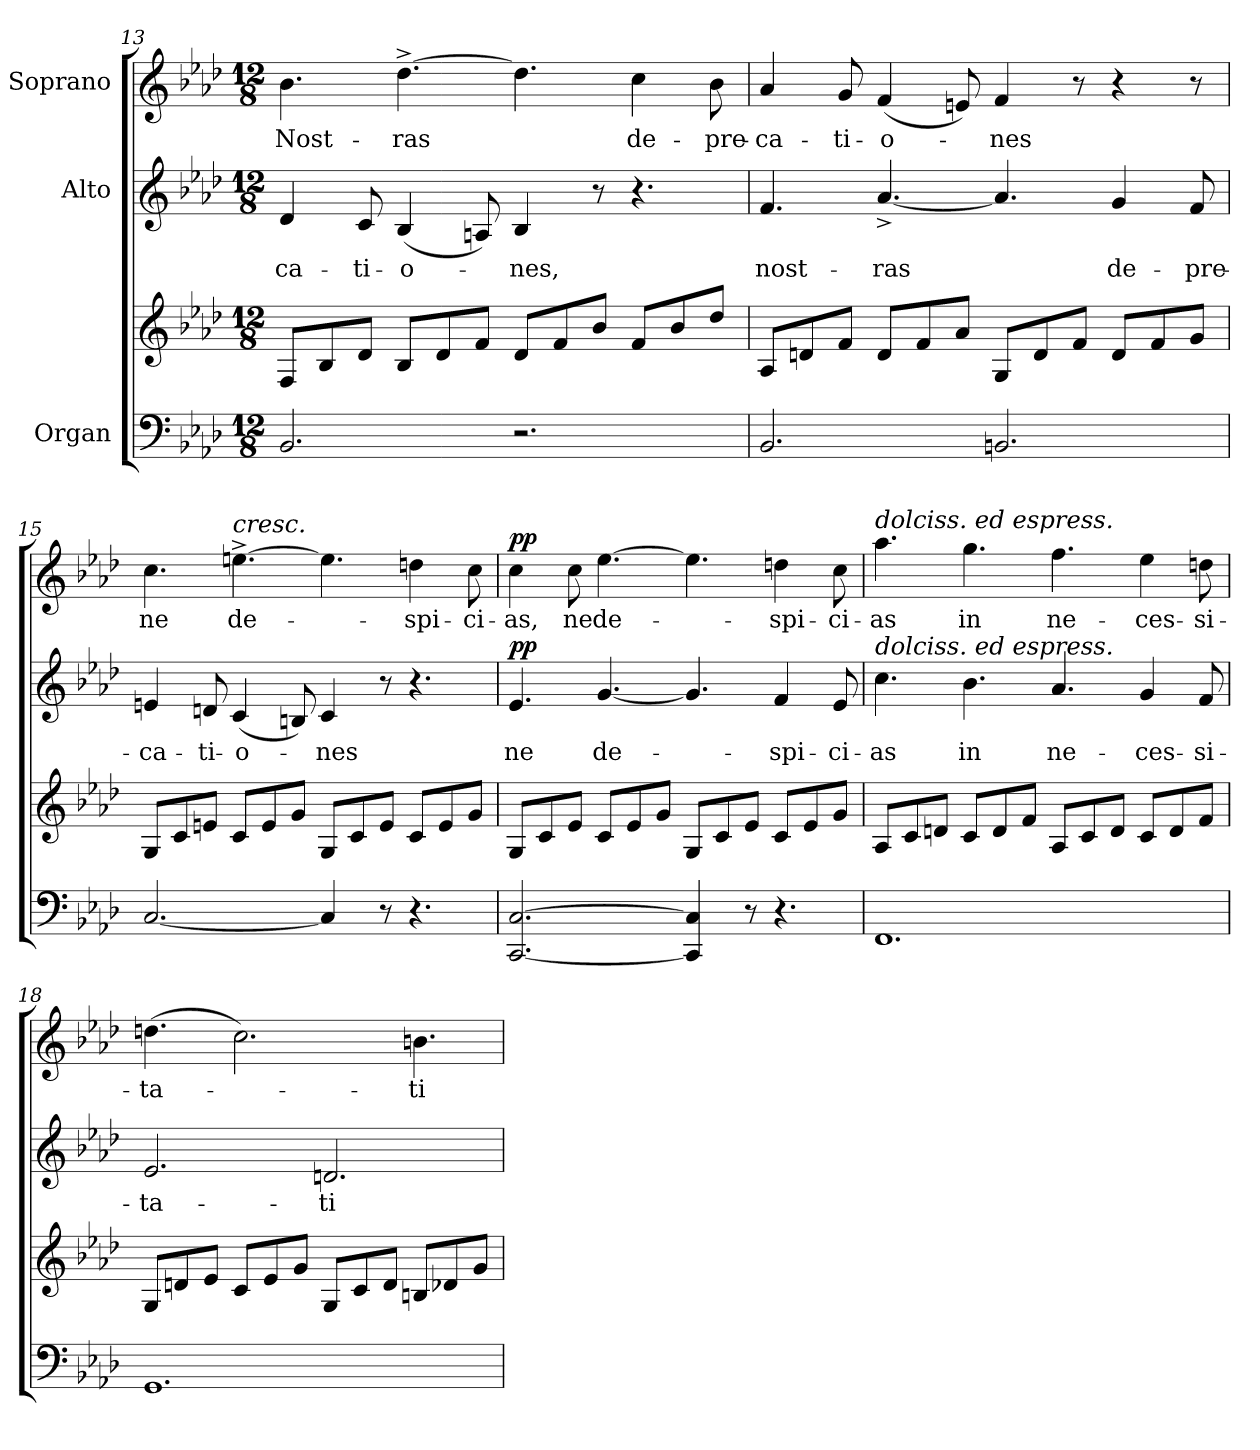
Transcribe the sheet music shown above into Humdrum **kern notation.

**kern	**kern	**kern	**text	**dynam	**kern	**text	**dynam
*part3	*part3	*part2	*part2	*part2	*part1	*part1	*part1
*staff4	*staff3	*staff2	*staff2	*staff2	*staff1	*staff1	*staff1
*I"Organ	*	*I"Alto	*	*	*I"Soprano	*	*
!!LO:LB:g=z
*clefF4	*clefG2	*clefG2	*	*	*clefG2	*	*
*k[b-e-a-d-]	*k[b-e-a-d-]	*k[b-e-a-d-]	*	*	*k[b-e-a-d-]	*	*
*A-:	*A-:	*A-:	*	*	*A-:	*	*
*M12/8	*M12/8	*M12/8	*	*	*M12/8	*	*
=13	=13	=13	=13	=13	=13	=13	=13
!	!	!	!LO:LY:b:color=#000000	!	!	!	!
!	!	!	!	!	!	!LO:LY:b:color=#000000	!
2.BB-i/	8Fi/L	4d-i/	-ca-	.	4.b-i\	Nost-	.
.	8B-i/	.	.	.	.	.	.
!	!	!	!LO:LY:b:color=#000000	!	!	!	!
.	8d-i/J	8ci/	-ti-	.	.	.	.
!	!	!	!LO:LY:b:color=#000000	!	!	!	!
!	!	!	!	!	!	!LO:LY:b:color=#000000	!
.	8B-i/L	(4B-i/	-o-	.	[>4.dd-^i\	-ras	.
.	8d-i/	.	.	.	.	.	.
.	8fi/J	8Ani/)	.	.	.	.	.
!	!	!	!LO:LY:b:color=#000000	!	!	!	!
2.r	8d-i/L	4B-i/	-nes,	.	4.dd-i\]	.	.
.	8fi/	.	.	.	.	.	.
.	8b-i/J	8r	.	.	.	.	.
!	!	!	!	!	!	!LO:LY:b:color=#000000	!
.	8fi/L	4.r	.	.	4cci\	de-	.
.	8b-i/	.	.	.	.	.	.
!	!	!	!	!	!	!LO:LY:b:color=#000000	!
.	8dd-i/J	.	.	.	8b-i\	-pre-	.
=14	=14	=14	=14	=14	=14	=14	=14
!	!	!	!LO:LY:b:color=#000000	!	!	!	!
!	!	!	!	!	!	!LO:LY:b:color=#000000	!
2.BB-i/	8A-i/L	4.fi/	nost-	.	4a-i/	-ca-	.
.	8dni/	.	.	.	.	.	.
!	!	!	!	!	!	!LO:LY:b:color=#000000	!
.	8fi/J	.	.	.	8gi/	-ti-	.
!	!	!	!LO:LY:b:color=#000000	!	!	!	!
!	!	!	!	!	!	!LO:LY:b:color=#000000	!
.	8di/L	[<4.a-^i/	-ras	.	(4fi/	-o-	.
.	8fi/	.	.	.	.	.	.
.	8a-i/J	.	.	.	8eni/)	.	.
!	!	!	!	!	!	!LO:LY:b:color=#000000	!
2.BBni/	8Gi/L	4.a-i/]	.	.	4fi/	-nes	.
.	8di/	.	.	.	.	.	.
.	8fi/J	.	.	.	8r	.	.
!	!	!	!LO:LY:b:color=#000000	!	!	!	!
.	8di/L	4gi/	de-	.	4r	.	.
.	8fi/	.	.	.	.	.	.
!	!	!	!LO:LY:b:color=#000000	!	!	!	!
.	8gi/J	8fi/	-pre-	.	8r	.	.
=15	=15	=15	=15	=15	=15	=15	=15
!	!	!	!LO:LY:b:color=#000000	!	!	!	!
!	!	!	!	!	!	!LO:LY:b:color=#000000	!
[<2.Ci/	8Gi/L	4eni/	-ca-	.	4.cci\	ne	.
.	8ci/	.	.	.	.	.	.
!	!	!	!LO:LY:b:color=#000000	!	!	!	!
.	8eni/J	8dni/	-ti-	.	.	.	.
!	!	!	!LO:LY:b:color=#000000	!	!	!	!
!	!	!	!	!	!LO:TX:a:i:t=cresc.	!	!
!	!	!	!	!	!	!LO:LY:b:color=#000000	!
.	8ci/L	(4ci/	-o-	.	[>4.een^i\	de-	.
.	8ei/	.	.	.	.	.	.
.	8gi/J	8Bni/)	.	.	.	.	.
!	!	!	!LO:LY:b:color=#000000	!	!	!	!
4Ci/]	8Gi/L	4ci/	-nes	.	4.eei\]	.	.
.	8ci/	.	.	.	.	.	.
8r	8ei/J	8r	.	.	.	.	.
!	!	!	!	!	!	!LO:LY:b:color=#000000	!
4.r	8ci/L	4.r	.	.	4ddni\	-spi-	.
.	8ei/	.	.	.	.	.	.
!	!	!	!	!	!	!LO:LY:b:color=#000000	!
.	8gi/J	.	.	.	8cci\	-ci-	.
!!LO:LB:g=z
=16	=16	=16	=16	=16	=16	=16	=16
!	!	!	!LO:LY:b:color=#000000	!	!	!	!
!	!	!	!	!	!	!LO:LY:b:color=#000000	!
[<2.CCi/ [>2.Ci	8Gi/L	4.e-i/	ne	pp	4cci\	-as,	pp
.	8ci/	.	.	.	.	.	.
!	!	!	!	!	!	!LO:LY:b:color=#000000	!
.	8e-i/J	.	.	.	8cci\	ne	.
!	!	!	!LO:LY:b:color=#000000	!	!	!	!
!	!	!	!	!	!	!LO:LY:b:color=#000000	!
.	8ci/L	[<4.gi/	de-	.	[>4.ee-i\	de-	.
.	8e-i/	.	.	.	.	.	.
.	8gi/J	.	.	.	.	.	.
4CCi/] 4Ci]	8Gi/L	4.gi/]	.	.	4.ee-i\]	.	.
.	8ci/	.	.	.	.	.	.
8r	8e-i/J	.	.	.	.	.	.
!	!	!	!LO:LY:b:color=#000000	!	!	!	!
!	!	!	!	!	!	!LO:LY:b:color=#000000	!
4.r	8ci/L	4fi/	-spi-	.	4ddni\	-spi-	.
.	8e-i/	.	.	.	.	.	.
!	!	!	!LO:LY:b:color=#000000	!	!	!	!
!	!	!	!	!	!	!LO:LY:b:color=#000000	!
.	8gi/J	8e-i/	-ci-	.	8cci\	-ci-	.
=17	=17	=17	=17	=17	=17	=17	=17
!	!	!	!LO:LY:b:color=#000000	!	!	!	!
!	!	!	!	!	!LO:TX:a:i:t=dolciss. ed espress.	!	!
!	!	!LO:TX:a:i:t=dolciss. ed espress.	!	!	!	!	!
!	!	!	!	!	!	!LO:LY:b:color=#000000	!
1.FFi	8A-i/L	4.cci\	-as	.	4.aa-i\	-as	.
.	8ci/	.	.	.	.	.	.
.	8dni/J	.	.	.	.	.	.
!	!	!	!LO:LY:b:color=#000000	!	!	!	!
!	!	!	!	!	!	!LO:LY:b:color=#000000	!
.	8ci/L	4.b-i\	in	.	4.ggi\	in	.
.	8di/	.	.	.	.	.	.
.	8fi/J	.	.	.	.	.	.
!	!	!	!LO:LY:b:color=#000000	!	!	!	!
!	!	!	!	!	!	!LO:LY:b:color=#000000	!
.	8A-i/L	4.a-i/	ne-	.	4.ffi\	ne-	.
.	8ci/	.	.	.	.	.	.
.	8di/J	.	.	.	.	.	.
!	!	!	!LO:LY:b:color=#000000	!	!	!	!
!	!	!	!	!	!	!LO:LY:b:color=#000000	!
.	8ci/L	4gi/	-ces-	.	4ee-i\	-ces-	.
.	8di/	.	.	.	.	.	.
!	!	!	!LO:LY:b:color=#000000	!	!	!	!
!	!	!	!	!	!	!LO:LY:b:color=#000000	!
.	8fi/J	8fi/	-si-	.	8ddni\	-si-	.
=18	=18	=18	=18	=18	=18	=18	=18
!	!	!	!LO:LY:b:color=#000000	!	!	!	!
!	!	!	!	!	!	!LO:LY:b:color=#000000	!
1.GGi	8Gi/L	2.e-i/	-ta-	.	(4.ddni\	-ta-	.
.	8dni/	.	.	.	.	.	.
.	8e-i/J	.	.	.	.	.	.
.	8ci/L	.	.	.	2.cci\)	.	.
.	8e-i/	.	.	.	.	.	.
.	8gi/J	.	.	.	.	.	.
!	!	!	!LO:LY:b:color=#000000	!	!	!	!
.	8Gi/L	2.dni/	-ti-	.	.	.	.
.	8ci/	.	.	.	.	.	.
.	8di/J	.	.	.	.	.	.
!	!	!	!	!	!	!LO:LY:b:color=#000000	!
.	8Bni/L	.	.	.	4.bni\	-ti-	.
.	8d-Xi/	.	.	.	.	.	.
.	8gi/J	.	.	.	.	.	.
=	=	=	=	=	=	=	=
*-	*-	*-	*-	*-	*-	*-	*-
